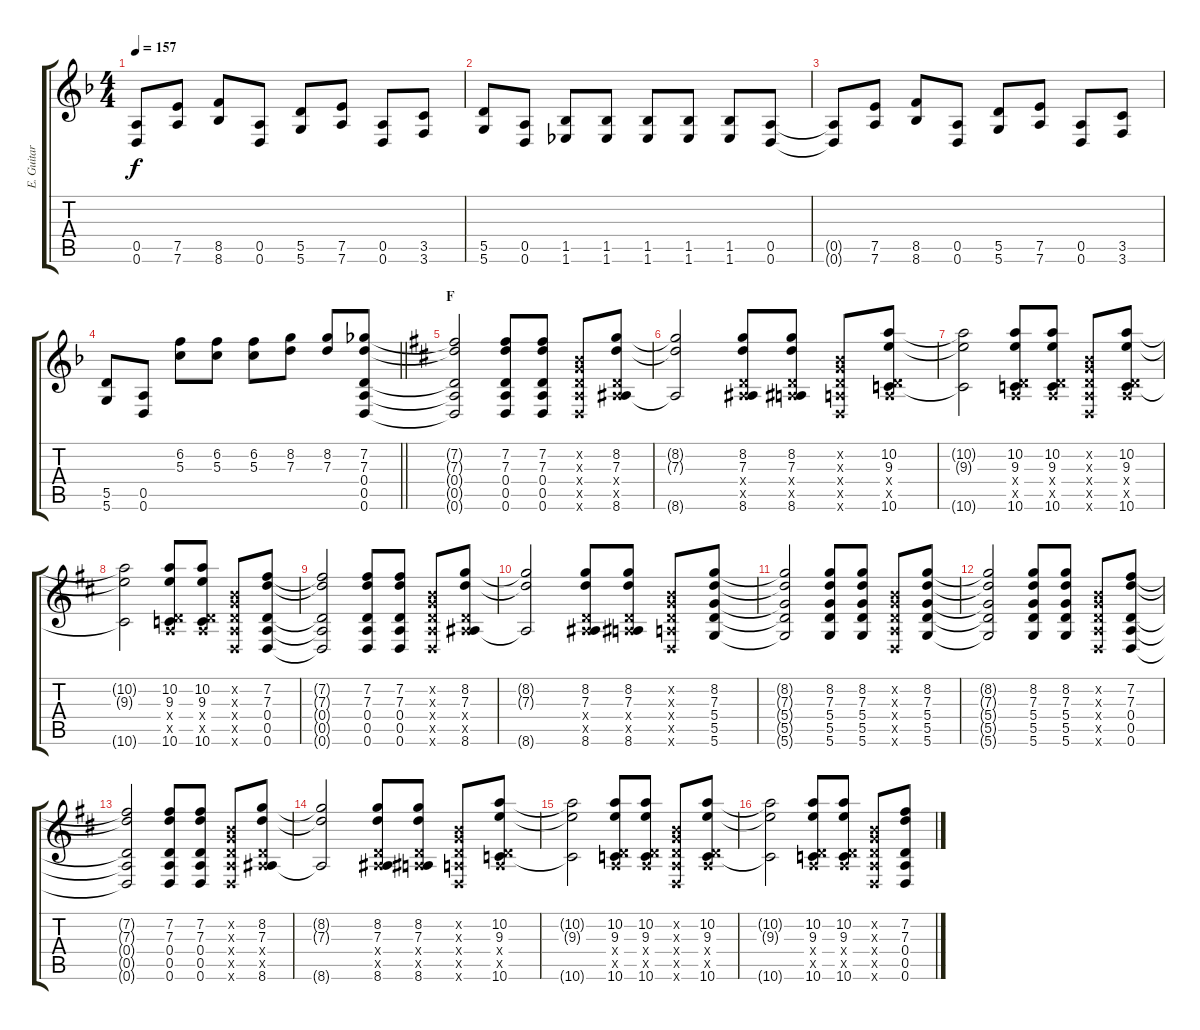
\track ("E. Guitar II" "E. Guitar ") {instrument overdrivenguitar}
\staff {score tabs}
\tuning (E4 B3 G3 D3 A2 D2) {hide}
\ts (4 4)
\tempo 157
\clef g2
\ks f
(0.5{t} 0.6{t}).8{dy f} (7.5 7.6).8 (8.5 8.6).8 (0.5 0.6).8 (5.5 5.6).8 (7.5 7.6).8 (0.5 0.6).8 (3.5 3.6).8 |
(5.5 5.6).8 (0.5 0.6).8 (1.5 1.6).8 (1.5 1.6).8 (1.5 1.6).8 (1.5 1.6).8 (1.5 1.6).8 (0.5 0.6).8 |
(0.5{t} 0.6{t}).8 (7.5 7.6).8 (8.5 8.6).8 (0.5 0.6).8 (5.5 5.6).8 (7.5 7.6).8 (0.5 0.6).8 (3.5 3.6).8 |
\barLineRight lightlight
(5.5 5.6).8 (0.5 0.6).8 (6.2 5.3).8 (6.2 5.3).8 (6.2 5.3).8 (8.2 7.3).8 (8.2 7.3).8 (7.2 7.3 0.4 0.5 0.6).8 |
\section ("" "F")
\ks d
(7.2{t} 7.3{t} 0.4{t} 0.5{t} 0.6{t}).2 (7.2 7.3 0.4 0.5 0.6).8 (7.2 7.3 0.4 0.5 0.6).8 (0.2{x} 0.3{x} 0.4{x} 0.5{x} 0.6{x}).8 (8.2 7.3 0.4{x} 0.5{x} 8.6).8 |
(8.2{t} 7.3{t} 8.6{t}).2 (8.2 7.3 0.4{x} 0.5{x} 8.6).8 (8.2 7.3 0.4{x} 0.5{x} 8.6).8 (0.2{x} 0.3{x} 0.4{x} 0.5{x} 0.6{x}).8 (10.2 9.3 0.4{x} 0.5{x} 10.6).8 |
(10.2{t} 9.3{t} 10.6{t}).2 (10.2 9.3 0.4{x} 0.5{x} 10.6).8 (10.2 9.3 0.4{x} 0.5{x} 10.6).8 (0.2{x} 0.3{x} 0.4{x} 0.5{x} 0.6{x}).8 (10.2 9.3 0.4{x} 0.5{x} 10.6).8 |
(10.2{t} 9.3{t} 10.6{t}).2 (10.2 9.3 0.4{x} 0.5{x} 10.6).8 (10.2 9.3 0.4{x} 0.5{x} 10.6).8 (0.2{x} 0.3{x} 0.4{x} 0.5{x} 0.6{x}).8 (7.2 7.3 0.4 0.5 0.6).8 |
(7.2{t} 7.3{t} 0.4{t} 0.5{t} 0.6{t}).2 (7.2 7.3 0.4 0.5 0.6).8 (7.2 7.3 0.4 0.5 0.6).8 (0.2{x} 0.3{x} 0.4{x} 0.5{x} 0.6{x}).8 (8.2 7.3 0.4{x} 0.5{x} 8.6).8 |
(8.2{t} 7.3{t} 8.6{t}).2 (8.2 7.3 0.4{x} 0.5{x} 8.6).8 (8.2 7.3 0.4{x} 0.5{x} 8.6).8 (0.2{x} 0.3{x} 0.4{x} 0.5{x} 0.6{x}).8 (8.2 7.3 5.4 5.5 5.6).8 |
(8.2{t} 7.3{t} 5.4{t} 5.5{t} 5.6{t}).2 (8.2 7.3 5.4 5.5 5.6).8 (8.2 7.3 5.4 5.5 5.6).8 (0.2{x} 0.3{x} 0.4{x} 0.5{x} 0.6{x}).8 (8.2 7.3 5.4 5.5 5.6).8 |
(8.2{t} 7.3{t} 5.4{t} 5.5{t} 5.6{t}).2 (8.2 7.3 5.4 5.5 5.6).8 (8.2 7.3 5.4 5.5 5.6).8 (0.2{x} 0.3{x} 0.4{x} 0.5{x} 0.6{x}).8 (7.2 7.3 0.4 0.5 0.6).8 |
(7.2{t} 7.3{t} 0.4{t} 0.5{t} 0.6{t}).2 (7.2 7.3 0.4 0.5 0.6).8 (7.2 7.3 0.4 0.5 0.6).8 (0.2{x} 0.3{x} 0.4{x} 0.5{x} 0.6{x}).8 (8.2 7.3 0.4{x} 0.5{x} 8.6).8 |
(8.2{t} 7.3{t} 8.6{t}).2 (8.2 7.3 0.4{x} 0.5{x} 8.6).8 (8.2 7.3 0.4{x} 0.5{x} 8.6).8 (0.2{x} 0.3{x} 0.4{x} 0.5{x} 0.6{x}).8 (10.2 9.3 0.4{x} 0.5{x} 10.6).8 |
(10.2{t} 9.3{t} 10.6{t}).2 (10.2 9.3 0.4{x} 0.5{x} 10.6).8 (10.2 9.3 0.4{x} 0.5{x} 10.6).8 (0.2{x} 0.3{x} 0.4{x} 0.5{x} 0.6{x}).8 (10.2 9.3 0.4{x} 0.5{x} 10.6).8 |
(10.2{t} 9.3{t} 10.6{t}).2 (10.2 9.3 0.4{x} 0.5{x} 10.6).8 (10.2 9.3 0.4{x} 0.5{x} 10.6).8 (0.2{x} 0.3{x} 0.4{x} 0.5{x} 0.6{x}).8 (7.2 7.3 0.4 0.5 0.6).8
